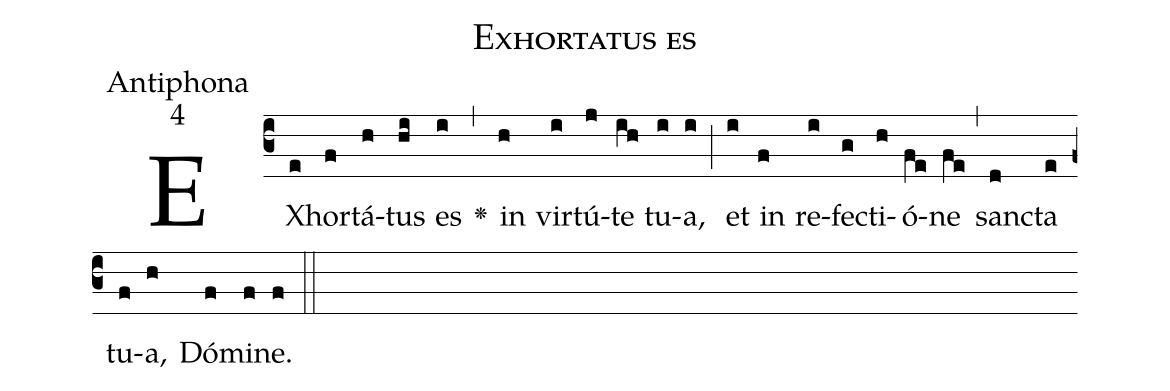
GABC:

name:Exhortatus es;
office-part:Antiphona;
mode:4;
%%
(c3) EX(e)hor(f)tá(h)tus(hi) es(i) <v>\greheightstar</v>(,) in(h) vir(i)tú(j)te(ih) tu(i)a,(i) (;) et(i) in(f) re(i)fe(g)cti(h)ó(fe)ne(fe) (,) san(d)cta(e) tu(f)a,(h) Dó(f)mi(f)ne.(f) (::)
